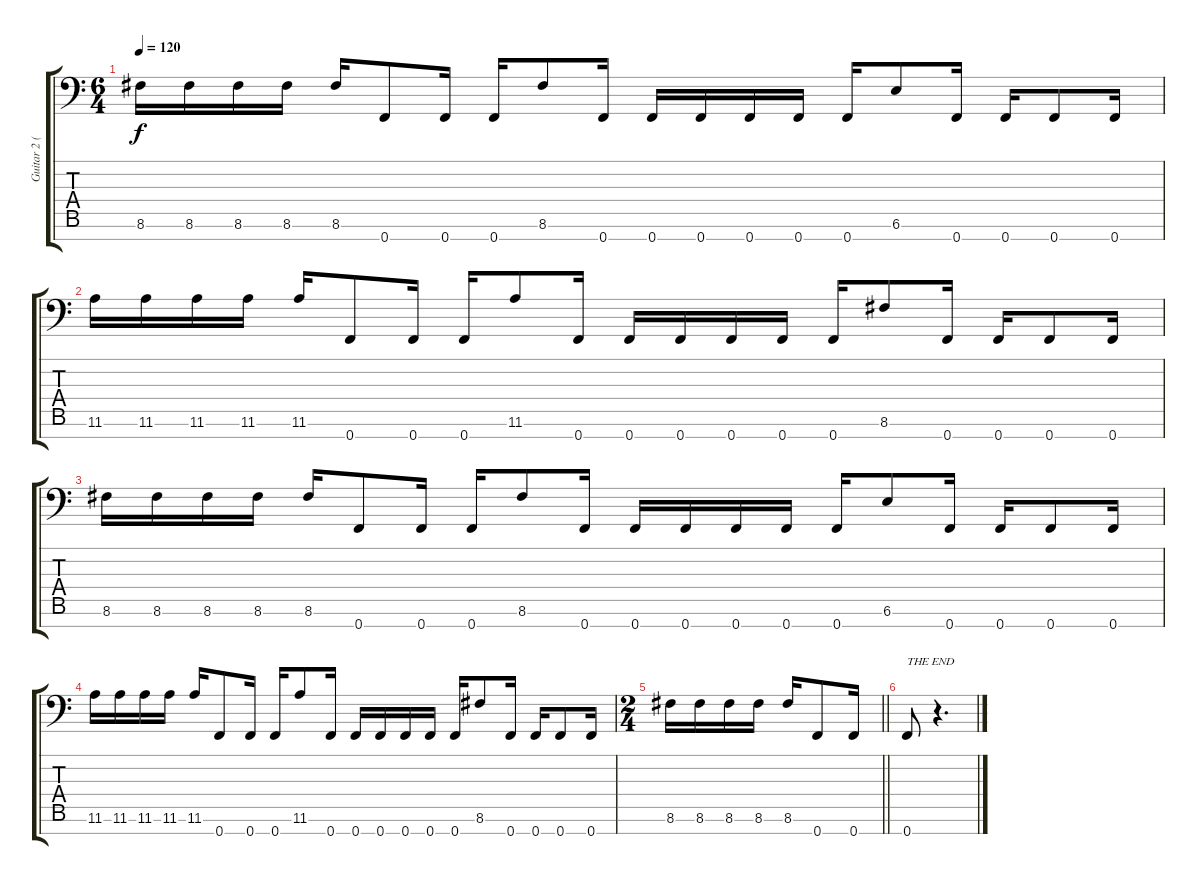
\track ("Guitar 2 (Marten Hagstrom)" "Guitar 2 (") {instrument overdrivenguitar}
\staff {score tabs}
\tuning (Bb3 F3 Db3 Ab2 Eb2 Bb1 F1) {hide}
\ts (6 4)
\tempo 120
\clef f4
\ks c
8.6.16{dy f} 8.6.16 8.6.16 8.6.16 8.6.16 0.7.8 0.7.16 0.7.16 8.6.8 0.7.16 0.7.16 0.7.16 0.7.16 0.7.16 0.7.16 6.6.8 0.7.16 0.7.16 0.7.8 0.7.16 |
11.6.16 11.6.16 11.6.16 11.6.16 11.6.16 0.7.8 0.7.16 0.7.16 11.6.8 0.7.16 0.7.16 0.7.16 0.7.16 0.7.16 0.7.16 8.6.8 0.7.16 0.7.16 0.7.8 0.7.16 |
8.6.16 8.6.16 8.6.16 8.6.16 8.6.16 0.7.8 0.7.16 0.7.16 8.6.8 0.7.16 0.7.16 0.7.16 0.7.16 0.7.16 0.7.16 6.6.8 0.7.16 0.7.16 0.7.8 0.7.16 |
11.6.16 11.6.16 11.6.16 11.6.16 11.6.16 0.7.8 0.7.16 0.7.16 11.6.8 0.7.16 0.7.16 0.7.16 0.7.16 0.7.16 0.7.16 8.6.8 0.7.16 0.7.16 0.7.8 0.7.16 |
\ts (2 4)
\barLineRight lightlight
8.6.16 8.6.16 8.6.16 8.6.16 8.6.16 0.7.8 0.7.16 |
0.7.8{txt "THE END"} r.4{d}
